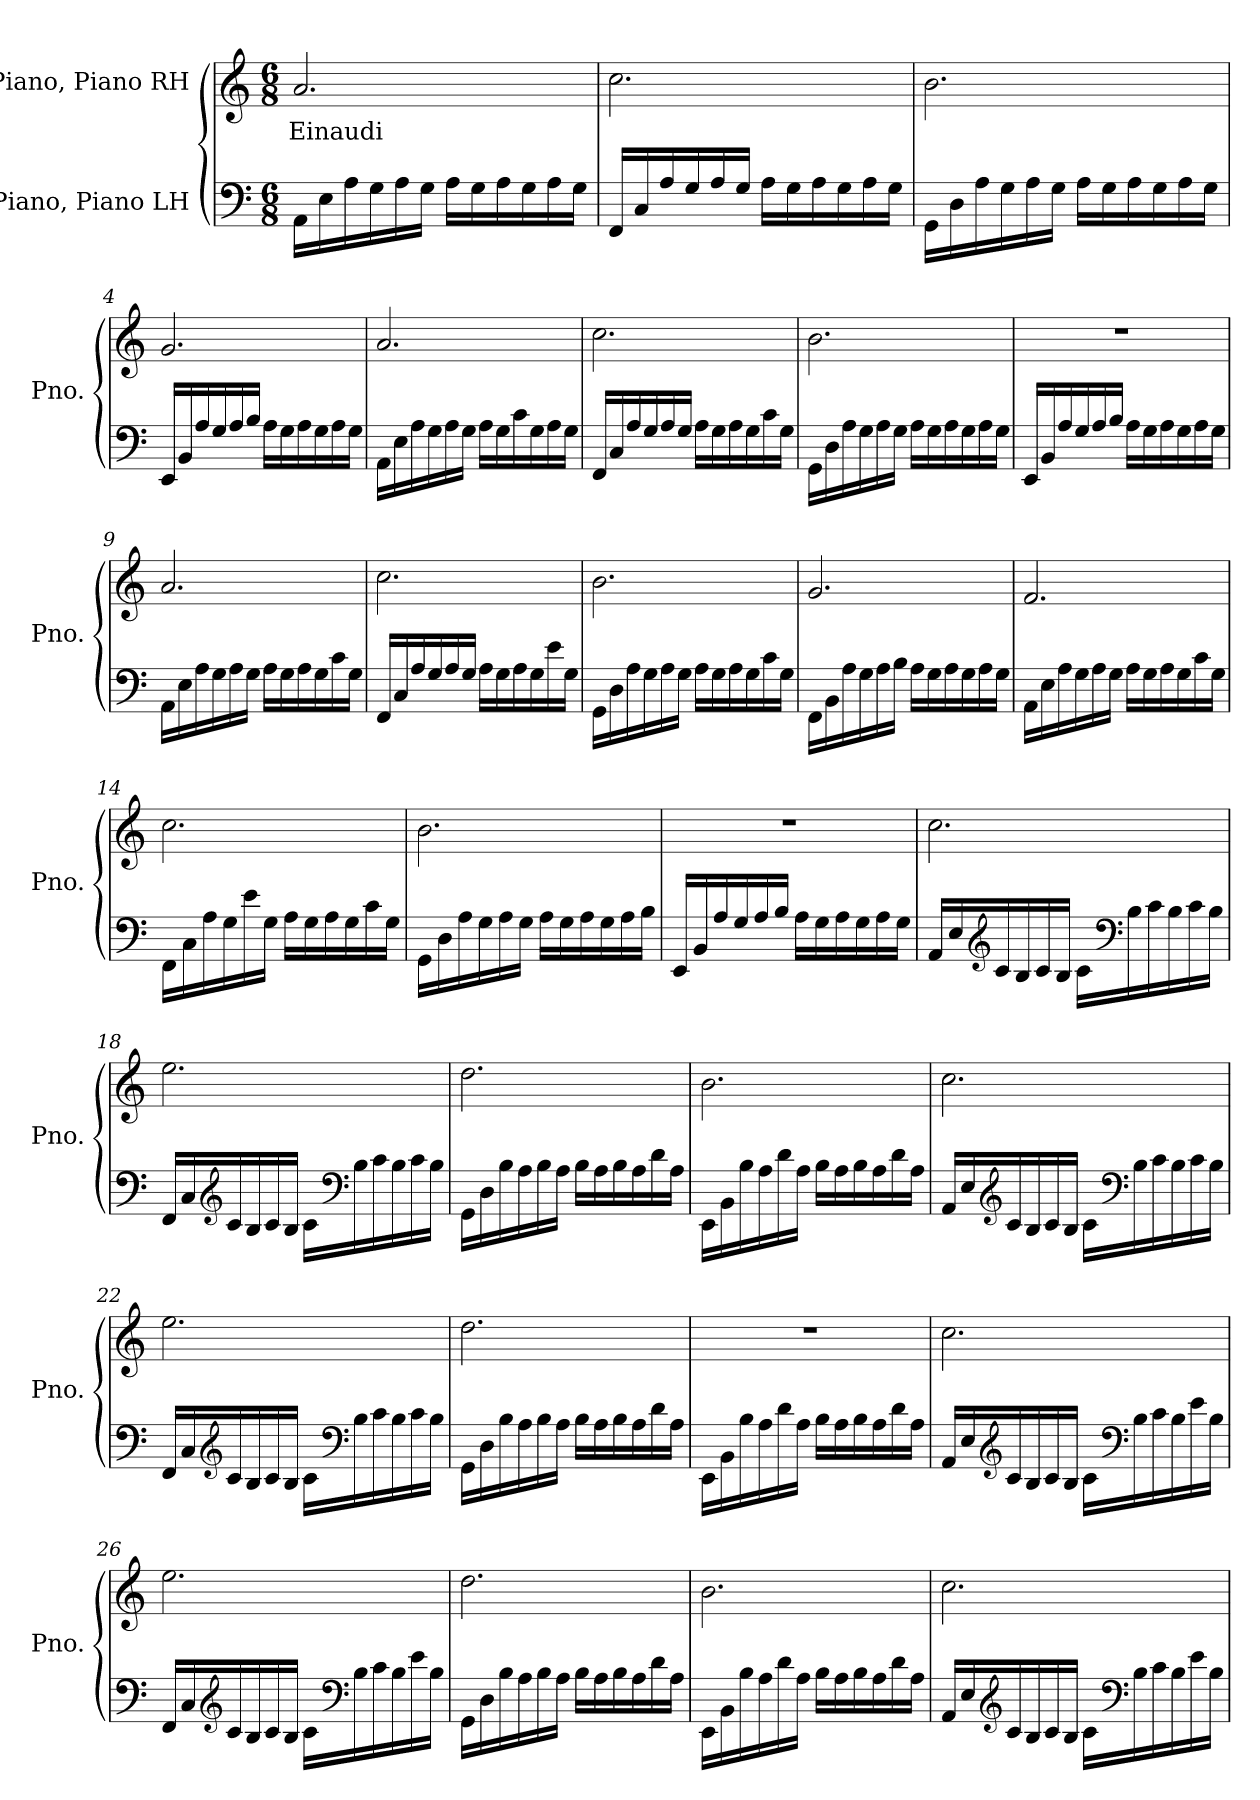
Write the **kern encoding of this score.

**kern	**kern	**text
*part2	*part1	*part1
*staff2	*staff1	*staff1
*I"Piano, Piano LH	*I"Piano, Piano RH	*
*I'Pno.	*I'Pno.	*
*clefF4	*clefG2	*
*k[]	*k[]	*
*M6/8	*M6/8	*
*MM90	*MM90	*
=1	=1	=1
!	!	!LO:LY:b
16AA\LL	2.a/	Einaudi
16E\	.	.
16A\	.	.
16G\	.	.
16A\	.	.
16G\JJ	.	.
16A\LL	.	.
16G\	.	.
16A\	.	.
16G\	.	.
16A\	.	.
16G\JJ	.	.
=2	=2	=2
16FF/LL	2.cc\	.
16C/	.	.
16A/	.	.
16G/	.	.
16A/	.	.
16G/JJ	.	.
16A\LL	.	.
16G\	.	.
16A\	.	.
16G\	.	.
16A\	.	.
16G\JJ	.	.
=3	=3	=3
16GG\LL	2.b\	.
16D\	.	.
16A\	.	.
16G\	.	.
16A\	.	.
16G\JJ	.	.
16A\LL	.	.
16G\	.	.
16A\	.	.
16G\	.	.
16A\	.	.
16G\JJ	.	.
!!LO:LB:g=z
=4	=4	=4
16EE/LL	2.g/	.
16BB/	.	.
16A/	.	.
16G/	.	.
16A/	.	.
16B/JJ	.	.
16A\LL	.	.
16G\	.	.
16A\	.	.
16G\	.	.
16A\	.	.
16G\JJ	.	.
=5	=5	=5
16AA\LL	2.a/	.
16E\	.	.
16A\	.	.
16G\	.	.
16A\	.	.
16G\JJ	.	.
16A\LL	.	.
16G\	.	.
16c\	.	.
16G\	.	.
16A\	.	.
16G\JJ	.	.
=6	=6	=6
16FF/LL	2.cc\	.
16C/	.	.
16A/	.	.
16G/	.	.
16A/	.	.
16G/JJ	.	.
16A\LL	.	.
16G\	.	.
16A\	.	.
16G\	.	.
16c\	.	.
16G\JJ	.	.
!!LO:LB:g=z
=7	=7	=7
16GG\LL	2.b\	.
16D\	.	.
16A\	.	.
16G\	.	.
16A\	.	.
16G\JJ	.	.
16A\LL	.	.
16G\	.	.
16A\	.	.
16G\	.	.
16A\	.	.
16G\JJ	.	.
=8	=8	=8
16EE/LL	2.r	.
16BB/	.	.
16A/	.	.
16G/	.	.
16A/	.	.
16B/JJ	.	.
16A\LL	.	.
16G\	.	.
16A\	.	.
16G\	.	.
16A\	.	.
16G\JJ	.	.
=9	=9	=9
16AA\LL	2.a/	.
16E\	.	.
16A\	.	.
16G\	.	.
16A\	.	.
16G\JJ	.	.
16A\LL	.	.
16G\	.	.
16A\	.	.
16G\	.	.
16c\	.	.
16G\JJ	.	.
!!LO:LB:g=z
=10	=10	=10
16FF/LL	2.cc\	.
16C/	.	.
16A/	.	.
16G/	.	.
16A/	.	.
16G/JJ	.	.
16A\LL	.	.
16G\	.	.
16A\	.	.
16G\	.	.
16e\	.	.
16G\JJ	.	.
=11	=11	=11
16GG\LL	2.b\	.
16D\	.	.
16A\	.	.
16G\	.	.
16A\	.	.
16G\JJ	.	.
16A\LL	.	.
16G\	.	.
16A\	.	.
16G\	.	.
16c\	.	.
16G\JJ	.	.
=12	=12	=12
16FF\LL	2.g/	.
16BB\	.	.
16A\	.	.
16G\	.	.
16A\	.	.
16B\JJ	.	.
16A\LL	.	.
16G\	.	.
16A\	.	.
16G\	.	.
16A\	.	.
16G\JJ	.	.
!!LO:LB:g=z
=13	=13	=13
16AA\LL	2.f/	.
16E\	.	.
16A\	.	.
16G\	.	.
16A\	.	.
16G\JJ	.	.
16A\LL	.	.
16G\	.	.
16A\	.	.
16G\	.	.
16c\	.	.
16G\JJ	.	.
=14	=14	=14
16FF\LL	2.cc\	.
16C\	.	.
16A\	.	.
16G\	.	.
16e\	.	.
16G\JJ	.	.
16A\LL	.	.
16G\	.	.
16A\	.	.
16G\	.	.
16c\	.	.
16G\JJ	.	.
=15	=15	=15
16GG\LL	2.b\	.
16D\	.	.
16A\	.	.
16G\	.	.
16A\	.	.
16G\JJ	.	.
16A\LL	.	.
16G\	.	.
16A\	.	.
16G\	.	.
16A\	.	.
16B\JJ	.	.
!!LO:LB:g=z
=16	=16	=16
16EE/LL	2.r	.
16BB/	.	.
16A/	.	.
16G/	.	.
16A/	.	.
16B/JJ	.	.
16A\LL	.	.
16G\	.	.
16A\	.	.
16G\	.	.
16A\	.	.
16G\JJ	.	.
=17	=17	=17
16AA/LL	2.cc\	.
16E/	.	.
*clefG2	*	*
16c/	.	.
16B/	.	.
16c/	.	.
16B/JJ	.	.
16c\LL	.	.
*clefF4	*	*
16B\	.	.
16c\	.	.
16B\	.	.
16c\	.	.
16B\JJ	.	.
!!LO:PB:g=z
=18	=18	=18
16FF/LL	2.ee\	.
16C/	.	.
*clefG2	*	*
16c/	.	.
16B/	.	.
16c/	.	.
16B/JJ	.	.
16c\LL	.	.
*clefF4	*	*
16B\	.	.
16c\	.	.
16B\	.	.
16c\	.	.
16B\JJ	.	.
=19	=19	=19
16GG\LL	2.dd\	.
16D\	.	.
16B\	.	.
16A\	.	.
16B\	.	.
16A\JJ	.	.
16B\LL	.	.
16A\	.	.
16B\	.	.
16A\	.	.
16d\	.	.
16A\JJ	.	.
=20	=20	=20
16EE\LL	2.b\	.
16BB\	.	.
16B\	.	.
16A\	.	.
16d\	.	.
16A\JJ	.	.
16B\LL	.	.
16A\	.	.
16B\	.	.
16A\	.	.
16d\	.	.
16A\JJ	.	.
!!LO:LB:g=z
=21	=21	=21
16AA/LL	2.cc\	.
16E/	.	.
*clefG2	*	*
16c/	.	.
16B/	.	.
16c/	.	.
16B/JJ	.	.
16c\LL	.	.
*clefF4	*	*
16B\	.	.
16c\	.	.
16B\	.	.
16c\	.	.
16B\JJ	.	.
=22	=22	=22
16FF/LL	2.ee\	.
16C/	.	.
*clefG2	*	*
16c/	.	.
16B/	.	.
16c/	.	.
16B/JJ	.	.
16c\LL	.	.
*clefF4	*	*
16B\	.	.
16c\	.	.
16B\	.	.
16c\	.	.
16B\JJ	.	.
!!LO:LB:g=z
=23	=23	=23
16GG\LL	2.dd\	.
16D\	.	.
16B\	.	.
16A\	.	.
16B\	.	.
16A\JJ	.	.
16B\LL	.	.
16A\	.	.
16B\	.	.
16A\	.	.
16d\	.	.
16A\JJ	.	.
=24	=24	=24
16EE\LL	2.r	.
16BB\	.	.
16B\	.	.
16A\	.	.
16d\	.	.
16A\JJ	.	.
16B\LL	.	.
16A\	.	.
16B\	.	.
16A\	.	.
16d\	.	.
16A\JJ	.	.
=25	=25	=25
16AA/LL	2.cc\	.
16E/	.	.
*clefG2	*	*
16c/	.	.
16B/	.	.
16c/	.	.
16B/JJ	.	.
16c\LL	.	.
*clefF4	*	*
16B\	.	.
16c\	.	.
16B\	.	.
16e\	.	.
16B\JJ	.	.
!!LO:LB:g=z
=26	=26	=26
16FF/LL	2.ee\	.
16C/	.	.
*clefG2	*	*
16c/	.	.
16B/	.	.
16c/	.	.
16B/JJ	.	.
16c\LL	.	.
*clefF4	*	*
16B\	.	.
16c\	.	.
16B\	.	.
16e\	.	.
16B\JJ	.	.
=27	=27	=27
16GG\LL	2.dd\	.
16D\	.	.
16B\	.	.
16A\	.	.
16B\	.	.
16A\JJ	.	.
16B\LL	.	.
16A\	.	.
16B\	.	.
16A\	.	.
16d\	.	.
16A\JJ	.	.
=28	=28	=28
16EE\LL	2.b\	.
16BB\	.	.
16B\	.	.
16A\	.	.
16d\	.	.
16A\JJ	.	.
16B\LL	.	.
16A\	.	.
16B\	.	.
16A\	.	.
16d\	.	.
16A\JJ	.	.
!!LO:LB:g=z
=29	=29	=29
16AA/LL	2.cc\	.
16E/	.	.
*clefG2	*	*
16c/	.	.
16B/	.	.
16c/	.	.
16B/JJ	.	.
16c\LL	.	.
*clefF4	*	*
16B\	.	.
16c\	.	.
16B\	.	.
16e\	.	.
16B\JJ	.	.
=	=	=
*-	*-	*-
